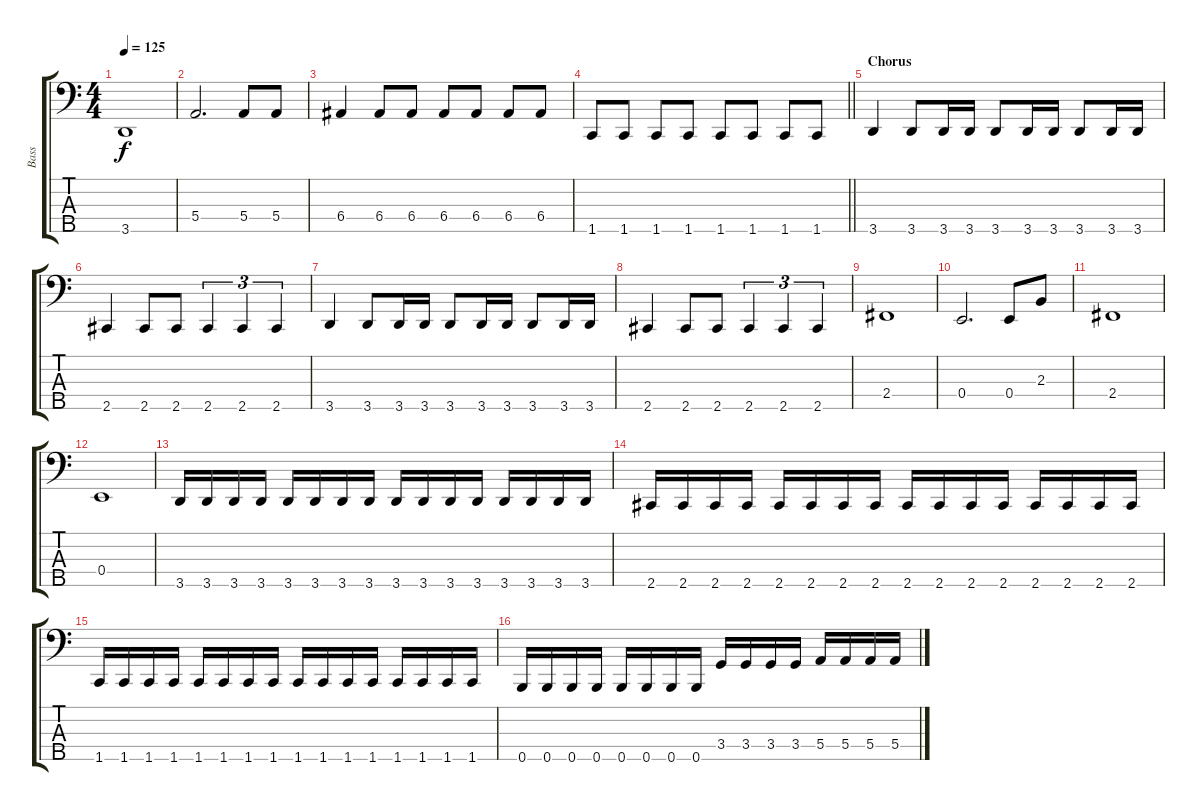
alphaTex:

\track ("Bass" "Bass") {instrument electricbassfinger}
\staff {score tabs}
\tuning (G2 D2 A1 E1 B0) {hide}
\ts (4 4)
\tempo 125
\clef f4
\ks c
3.5.1{dy f} |
5.4.2{d} 5.4.8 5.4.8 |
6.4.4 6.4.8 6.4.8 6.4.8 6.4.8 6.4.8 6.4.8 |
\barLineRight lightlight
1.5.8 1.5.8 1.5.8 1.5.8 1.5.8 1.5.8 1.5.8 1.5.8 |
\section ("" "Chorus ")
3.5.4 3.5.8 3.5.16 3.5.16 3.5.8 3.5.16 3.5.16 3.5.8 3.5.16 3.5.16 |
2.5.4 2.5.8 2.5.8 2.5.4{tu (3 2)} 2.5.4{tu (3 2)} 2.5.4{tu (3 2)} |
3.5.4 3.5.8 3.5.16 3.5.16 3.5.8 3.5.16 3.5.16 3.5.8 3.5.16 3.5.16 |
2.5.4 2.5.8 2.5.8 2.5.4{tu (3 2)} 2.5.4{tu (3 2)} 2.5.4{tu (3 2)} |
2.4.1 |
0.4.2{d} 0.4.8 2.3.8 |
2.4.1 |
0.4.1 |
3.5.16 3.5.16 3.5.16 3.5.16 3.5.16 3.5.16 3.5.16 3.5.16 3.5.16 3.5.16 3.5.16 3.5.16 3.5.16 3.5.16 3.5.16 3.5.16 |
2.5.16 2.5.16 2.5.16 2.5.16 2.5.16 2.5.16 2.5.16 2.5.16 2.5.16 2.5.16 2.5.16 2.5.16 2.5.16 2.5.16 2.5.16 2.5.16 |
1.5.16 1.5.16 1.5.16 1.5.16 1.5.16 1.5.16 1.5.16 1.5.16 1.5.16 1.5.16 1.5.16 1.5.16 1.5.16 1.5.16 1.5.16 1.5.16 |
0.5.16 0.5.16 0.5.16 0.5.16 0.5.16 0.5.16 0.5.16 0.5.16 3.4.16 3.4.16 3.4.16 3.4.16 5.4.16 5.4.16 5.4.16 5.4.16
